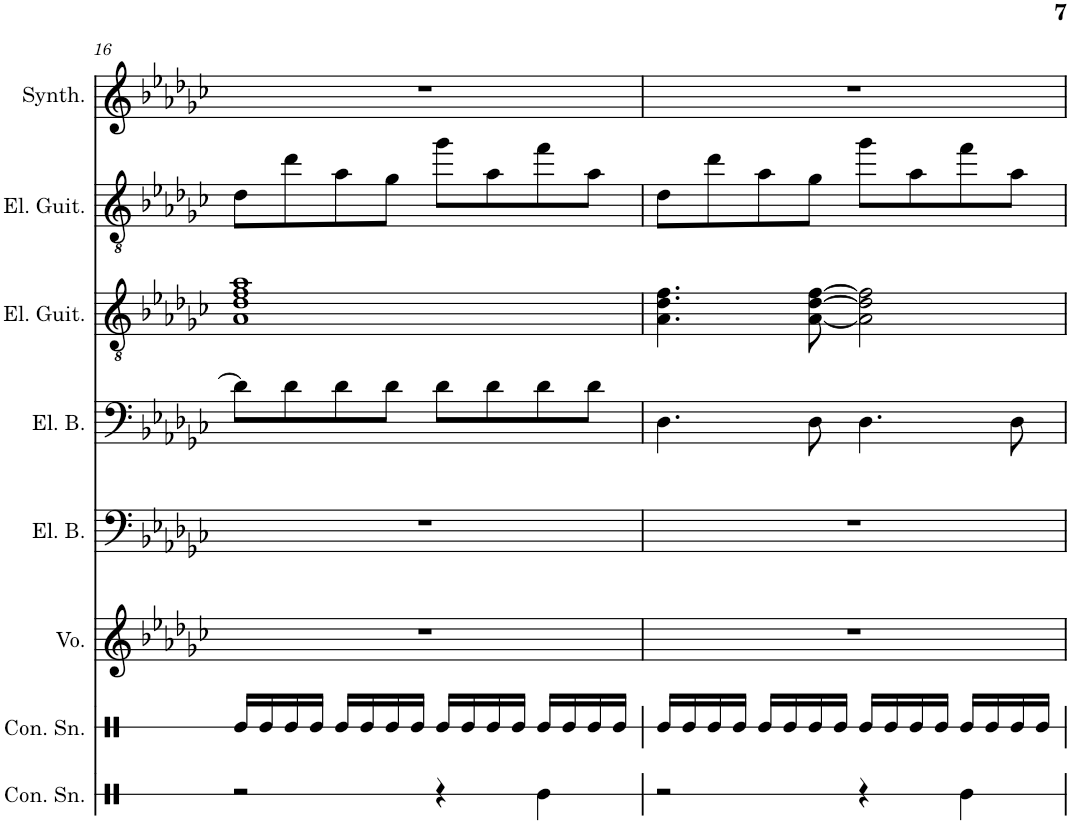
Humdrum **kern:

**kern	**kern	**kern	**kern	**kern	**kern	**kern	**kern
*part8	*part7	*part6	*part5	*part4	*part3	*part2	*part1
*staff8	*staff7	*staff6	*staff5	*staff4	*staff3	*staff2	*staff1
*I"Concert Snare Drum	*I"Concert Snare Drum	*I"Voice	*I"Electric Bass	*I"Electric Bass	*I"Electric Guitar	*I"Electric Guitar	*I"Saw Synthesizer
*I'Con. Sn.	*I'Con. Sn.	*I'Vo.	*I'El. B.	*I'El. B.	*I'El. Guit.	*I'El. Guit.	*I'Synth.
!!LO:PB:g=z
*clefX	*clefX	*clefG2	*clefF4	*clefF4	*clefGv2	*clefGv2	*clefG2
*	*	*	*Trd7c12	*Trd7c12	*	*	*
*k[]	*k[]	*k[b-e-a-d-g-c-]	*k[b-e-a-d-g-c-]	*k[b-e-a-d-g-c-]	*k[b-e-a-d-g-c-]	*k[b-e-a-d-g-c-]	*k[b-e-a-d-g-c-]
*M4/4	*M4/4	*M4/4	*M4/4	*M4/4	*M4/4	*M4/4	*M4/4
=16	=16	=16	=16	=16	=16	=16	=16
2r	16Re/LL	1r	1r	8d-\L]	1A- 1d- 1f 1a-	8d-\L	1r
.	16Re/	.	.	.	.	.	.
.	16Re/	.	.	8d-\	.	8dd-\	.
.	16Re/JJ	.	.	.	.	.	.
.	16Re/LL	.	.	8d-\	.	8a-\	.
.	16Re/	.	.	.	.	.	.
.	16Re/	.	.	8d-\J	.	8g-\J	.
.	16Re/JJ	.	.	.	.	.	.
4r	16Re/LL	.	.	8d-\L	.	8gg-\L	.
.	16Re/	.	.	.	.	.	.
.	16Re/	.	.	8d-\	.	8a-\	.
.	16Re/JJ	.	.	.	.	.	.
4Re\	16Re/LL	.	.	8d-\	.	8ff\	.
.	16Re/	.	.	.	.	.	.
.	16Re/	.	.	8d-\J	.	8a-\J	.
.	16Re/JJ	.	.	.	.	.	.
=17	=17	=17	=17	=17	=17	=17	=17
2r	16Re/LL	1r	1r	4.D-\	4.A-\ 4.d-\ 4.f\	8d-\L	1r
.	16Re/	.	.	.	.	.	.
.	16Re/	.	.	.	.	8dd-\	.
.	16Re/JJ	.	.	.	.	.	.
.	16Re/LL	.	.	.	.	8a-\	.
.	16Re/	.	.	.	.	.	.
.	16Re/	.	.	8D-\	[8A-\ [8d-\ [8f\	8g-\J	.
.	16Re/JJ	.	.	.	.	.	.
4r	16Re/LL	.	.	4.D-\	2A-\] 2d-\] 2f\]	8gg-\L	.
.	16Re/	.	.	.	.	.	.
.	16Re/	.	.	.	.	8a-\	.
.	16Re/JJ	.	.	.	.	.	.
4Re\	16Re/LL	.	.	.	.	8ff\	.
.	16Re/	.	.	.	.	.	.
.	16Re/	.	.	8D-\	.	8a-\J	.
.	16Re/JJ	.	.	.	.	.	.
=	=	=	=	=	=	=	=
*-	*-	*-	*-	*-	*-	*-	*-
